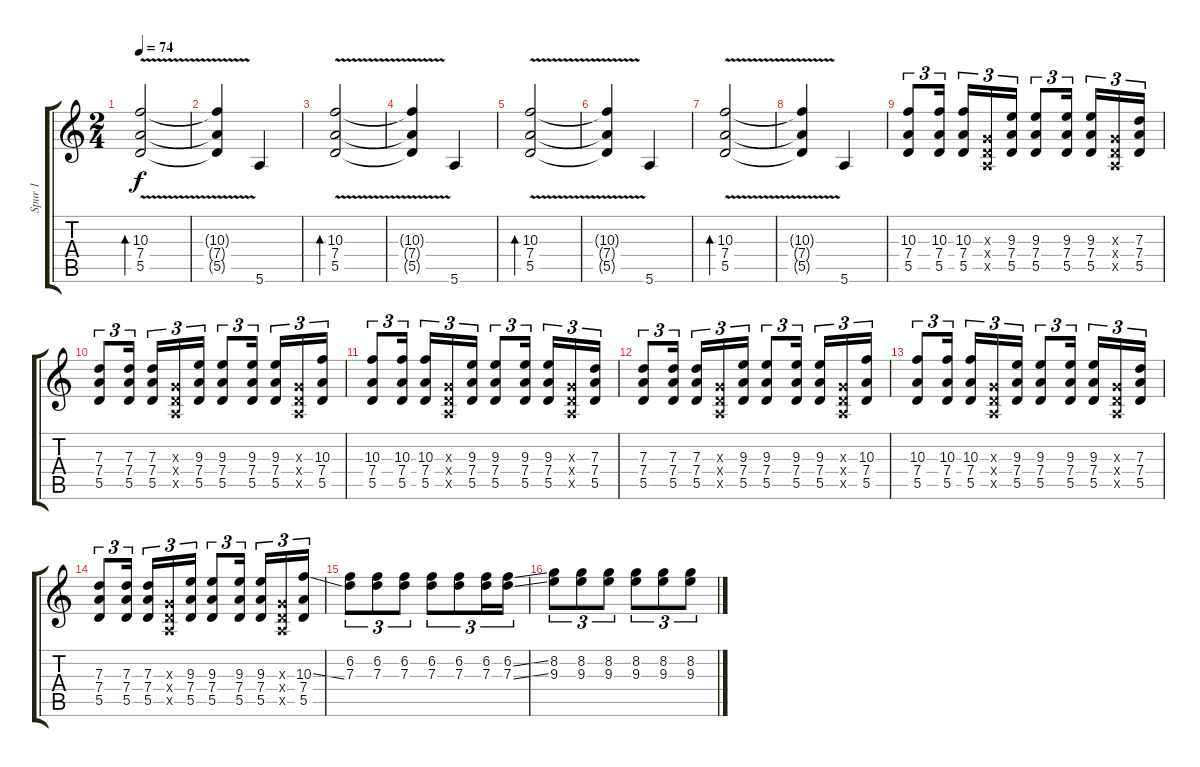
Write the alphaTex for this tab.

\track ("Spur 1" "Spur 1") {instrument acousticguitarsteel}
\staff {score tabs}
\tuning (E4 B3 G3 D3 A2 E2) {hide}
\ts (2 4)
\tempo 74
\clef g2
\ks c
(10.3{v} 7.4{v} 5.5{v}).2{bd 120 dy f instrument acousticguitarsteel} |
(10.3{t} 7.4{t} 5.5{t}).4 5.6.4 |
(10.3{v} 7.4{v} 5.5{v}).2{bd 120} |
(10.3{t} 7.4{t} 5.5{t}).4 5.6.4 |
(10.3{v} 7.4{v} 5.5{v}).2{bd 120} |
(10.3{t} 7.4{t} 5.5{t}).4 5.6.4 |
(10.3{v} 7.4{v} 5.5{v}).2{bd 120} |
(10.3{t} 7.4{t} 5.5{t}).4 5.6.4 |
(10.3 7.4 5.5).8{tu (3 2) instrument overdrivenguitar} (10.3 7.4 5.5).16{tu (3 2)} (10.3 7.4 5.5).16{tu (3 2)} (0.3{x} 0.4{x} 0.5{x}).16{tu (3 2)} (9.3 7.4 5.5).16{tu (3 2)} (9.3 7.4 5.5).8{tu (3 2)} (9.3 7.4 5.5).16{tu (3 2)} (9.3 7.4 5.5).16{tu (3 2)} (0.3{x} 0.4{x} 0.5{x}).16{tu (3 2)} (7.3 7.4 5.5).16{tu (3 2)} |
(7.3 7.4 5.5).8{tu (3 2)} (7.3 7.4 5.5).16{tu (3 2)} (7.3 7.4 5.5).16{tu (3 2)} (0.3{x} 0.4{x} 0.5{x}).16{tu (3 2)} (9.3 7.4 5.5).16{tu (3 2)} (9.3 7.4 5.5).8{tu (3 2)} (9.3 7.4 5.5).16{tu (3 2)} (9.3 7.4 5.5).16{tu (3 2)} (0.3{x} 0.4{x} 0.5{x}).16{tu (3 2)} (10.3 7.4 5.5).16{tu (3 2)} |
(10.3 7.4 5.5).8{tu (3 2) instrument overdrivenguitar} (10.3 7.4 5.5).16{tu (3 2)} (10.3 7.4 5.5).16{tu (3 2)} (0.3{x} 0.4{x} 0.5{x}).16{tu (3 2)} (9.3 7.4 5.5).16{tu (3 2)} (9.3 7.4 5.5).8{tu (3 2)} (9.3 7.4 5.5).16{tu (3 2)} (9.3 7.4 5.5).16{tu (3 2)} (0.3{x} 0.4{x} 0.5{x}).16{tu (3 2)} (7.3 7.4 5.5).16{tu (3 2)} |
(7.3 7.4 5.5).8{tu (3 2)} (7.3 7.4 5.5).16{tu (3 2)} (7.3 7.4 5.5).16{tu (3 2)} (0.3{x} 0.4{x} 0.5{x}).16{tu (3 2)} (9.3 7.4 5.5).16{tu (3 2)} (9.3 7.4 5.5).8{tu (3 2)} (9.3 7.4 5.5).16{tu (3 2)} (9.3 7.4 5.5).16{tu (3 2)} (0.3{x} 0.4{x} 0.5{x}).16{tu (3 2)} (10.3 7.4 5.5).16{tu (3 2)} |
(10.3 7.4 5.5).8{tu (3 2) instrument overdrivenguitar} (10.3 7.4 5.5).16{tu (3 2)} (10.3 7.4 5.5).16{tu (3 2)} (0.3{x} 0.4{x} 0.5{x}).16{tu (3 2)} (9.3 7.4 5.5).16{tu (3 2)} (9.3 7.4 5.5).8{tu (3 2)} (9.3 7.4 5.5).16{tu (3 2)} (9.3 7.4 5.5).16{tu (3 2)} (0.3{x} 0.4{x} 0.5{x}).16{tu (3 2)} (7.3 7.4 5.5).16{tu (3 2)} |
(7.3 7.4 5.5).8{tu (3 2)} (7.3 7.4 5.5).16{tu (3 2)} (7.3 7.4 5.5).16{tu (3 2)} (0.3{x} 0.4{x} 0.5{x}).16{tu (3 2)} (9.3 7.4 5.5).16{tu (3 2)} (9.3 7.4 5.5).8{tu (3 2)} (9.3 7.4 5.5).16{tu (3 2)} (9.3 7.4 5.5).16{tu (3 2)} (0.3{x} 0.4{x} 0.5{x}).16{tu (3 2)} (10.3{ss} 7.4 5.5).16{tu (3 2)} |
(6.2 7.3).8{tu (3 2) instrument overdrivenguitar} (6.2 7.3).8{tu (3 2)} (6.2 7.3).8{tu (3 2)} (6.2 7.3).8{tu (3 2)} (6.2 7.3).8{tu (3 2)} (6.2 7.3).16{tu (3 2)} (6.2{ss} 7.3{ss}).16{tu (3 2)} |
(8.2 9.3).8{tu (3 2)} (8.2 9.3).8{tu (3 2)} (8.2 9.3).8{tu (3 2)} (8.2 9.3).8{tu (3 2)} (8.2 9.3).8{tu (3 2)} (8.2 9.3).8{tu (3 2)}
